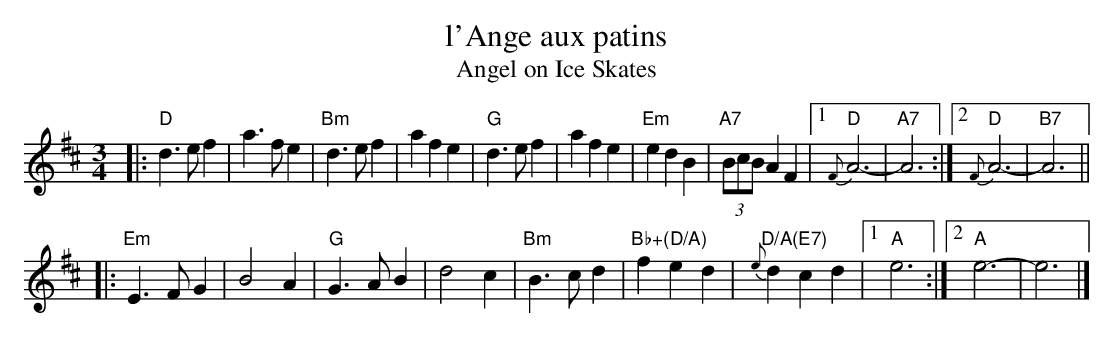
X:1
T: l'Ange aux patins
T: Angel on Ice Skates
M: 3/4
L: 1/8
K: D
|:\
"D"d3 e f2 | a3 f e2 | "Bm"d3 e f2 | a2 f2 e2 |\
"G"d3 e f2 | a2 f2 e2 | "Em"e2 d2 B2 | "A7"(3BcB A2 F2 |\
[1 "D"{F}A6- | "A7"A6 :|[2 "D"{F}A6- | "B7"A6 ||
|:\
"Em"E3 F G2 | B4 A2 | "G"G3 A B2 | d4 c2 |\
"Bm"B3 c d2 | "Bb+(D/A)"f2 e2 d2 | "D/A(E7)"{e}d2 c2 d2 |\
[1 "A"e6 :|2 "A"e6- | !d.C.!e6 |]
